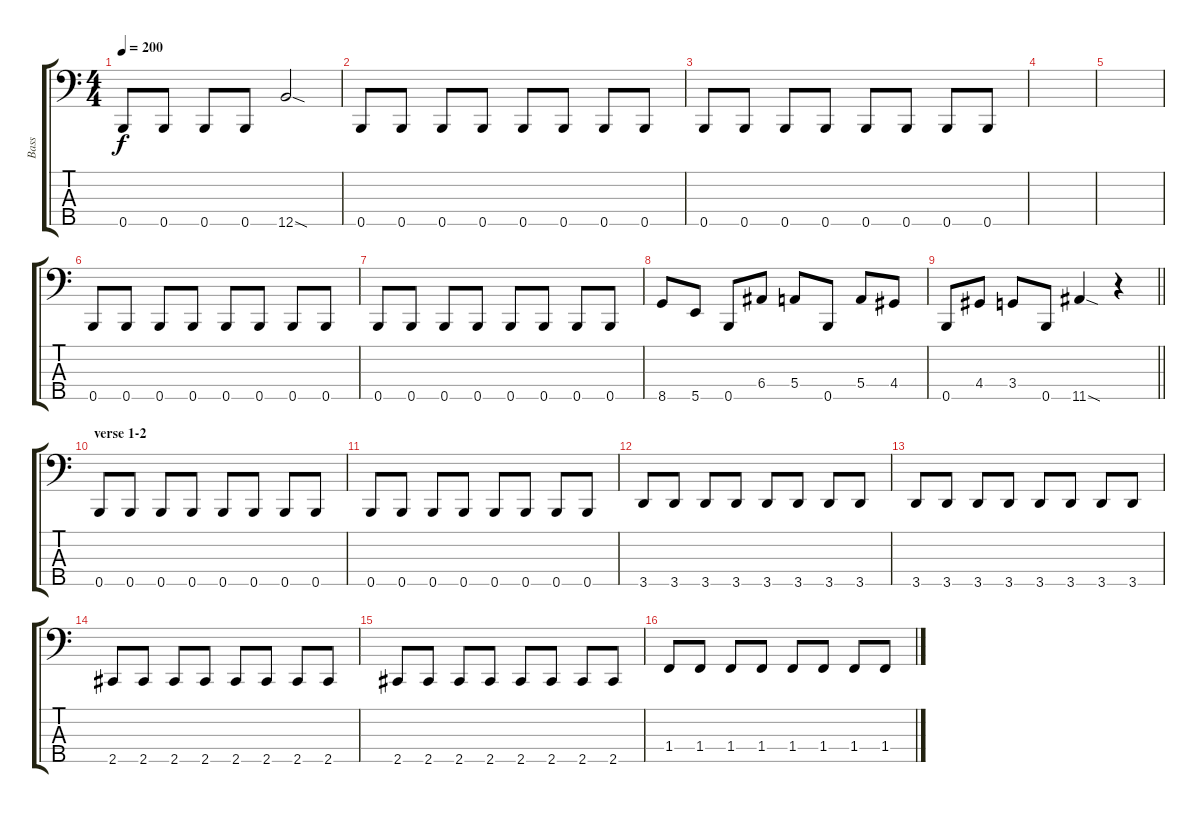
\track ("Bass" "Bass") {instrument electricbasspick}
\staff {score tabs}
\tuning (G2 D2 A1 E1 B0) {hide}
\ts (4 4)
\tempo 200
\clef f4
\ks c
0.5.8{dy f} 0.5.8 0.5.8 0.5.8 12.5{sod}.2 |
0.5.8 0.5.8 0.5.8 0.5.8 0.5.8 0.5.8 0.5.8 0.5.8 |
0.5.8 0.5.8 0.5.8 0.5.8 0.5.8 0.5.8 0.5.8 0.5.8 |
|
|
0.5.8 0.5.8 0.5.8 0.5.8 0.5.8 0.5.8 0.5.8 0.5.8 |
0.5.8 0.5.8 0.5.8 0.5.8 0.5.8 0.5.8 0.5.8 0.5.8 |
8.5.8 5.5.8 0.5.8 6.4.8 5.4.8 0.5.8 5.4.8 4.4.8 |
\barLineRight lightlight
0.5.8 4.4.8 3.4.8 0.5.8 11.5{sod}.4 r.4 |
\section ("" "verse 1-2")
0.5.8 0.5.8 0.5.8 0.5.8 0.5.8 0.5.8 0.5.8 0.5.8 |
0.5.8 0.5.8 0.5.8 0.5.8 0.5.8 0.5.8 0.5.8 0.5.8 |
3.5.8 3.5.8 3.5.8 3.5.8 3.5.8 3.5.8 3.5.8 3.5.8 |
3.5.8 3.5.8 3.5.8 3.5.8 3.5.8 3.5.8 3.5.8 3.5.8 |
2.5.8 2.5.8 2.5.8 2.5.8 2.5.8 2.5.8 2.5.8 2.5.8 |
2.5.8 2.5.8 2.5.8 2.5.8 2.5.8 2.5.8 2.5.8 2.5.8 |
1.4.8 1.4.8 1.4.8 1.4.8 1.4.8 1.4.8 1.4.8 1.4.8
